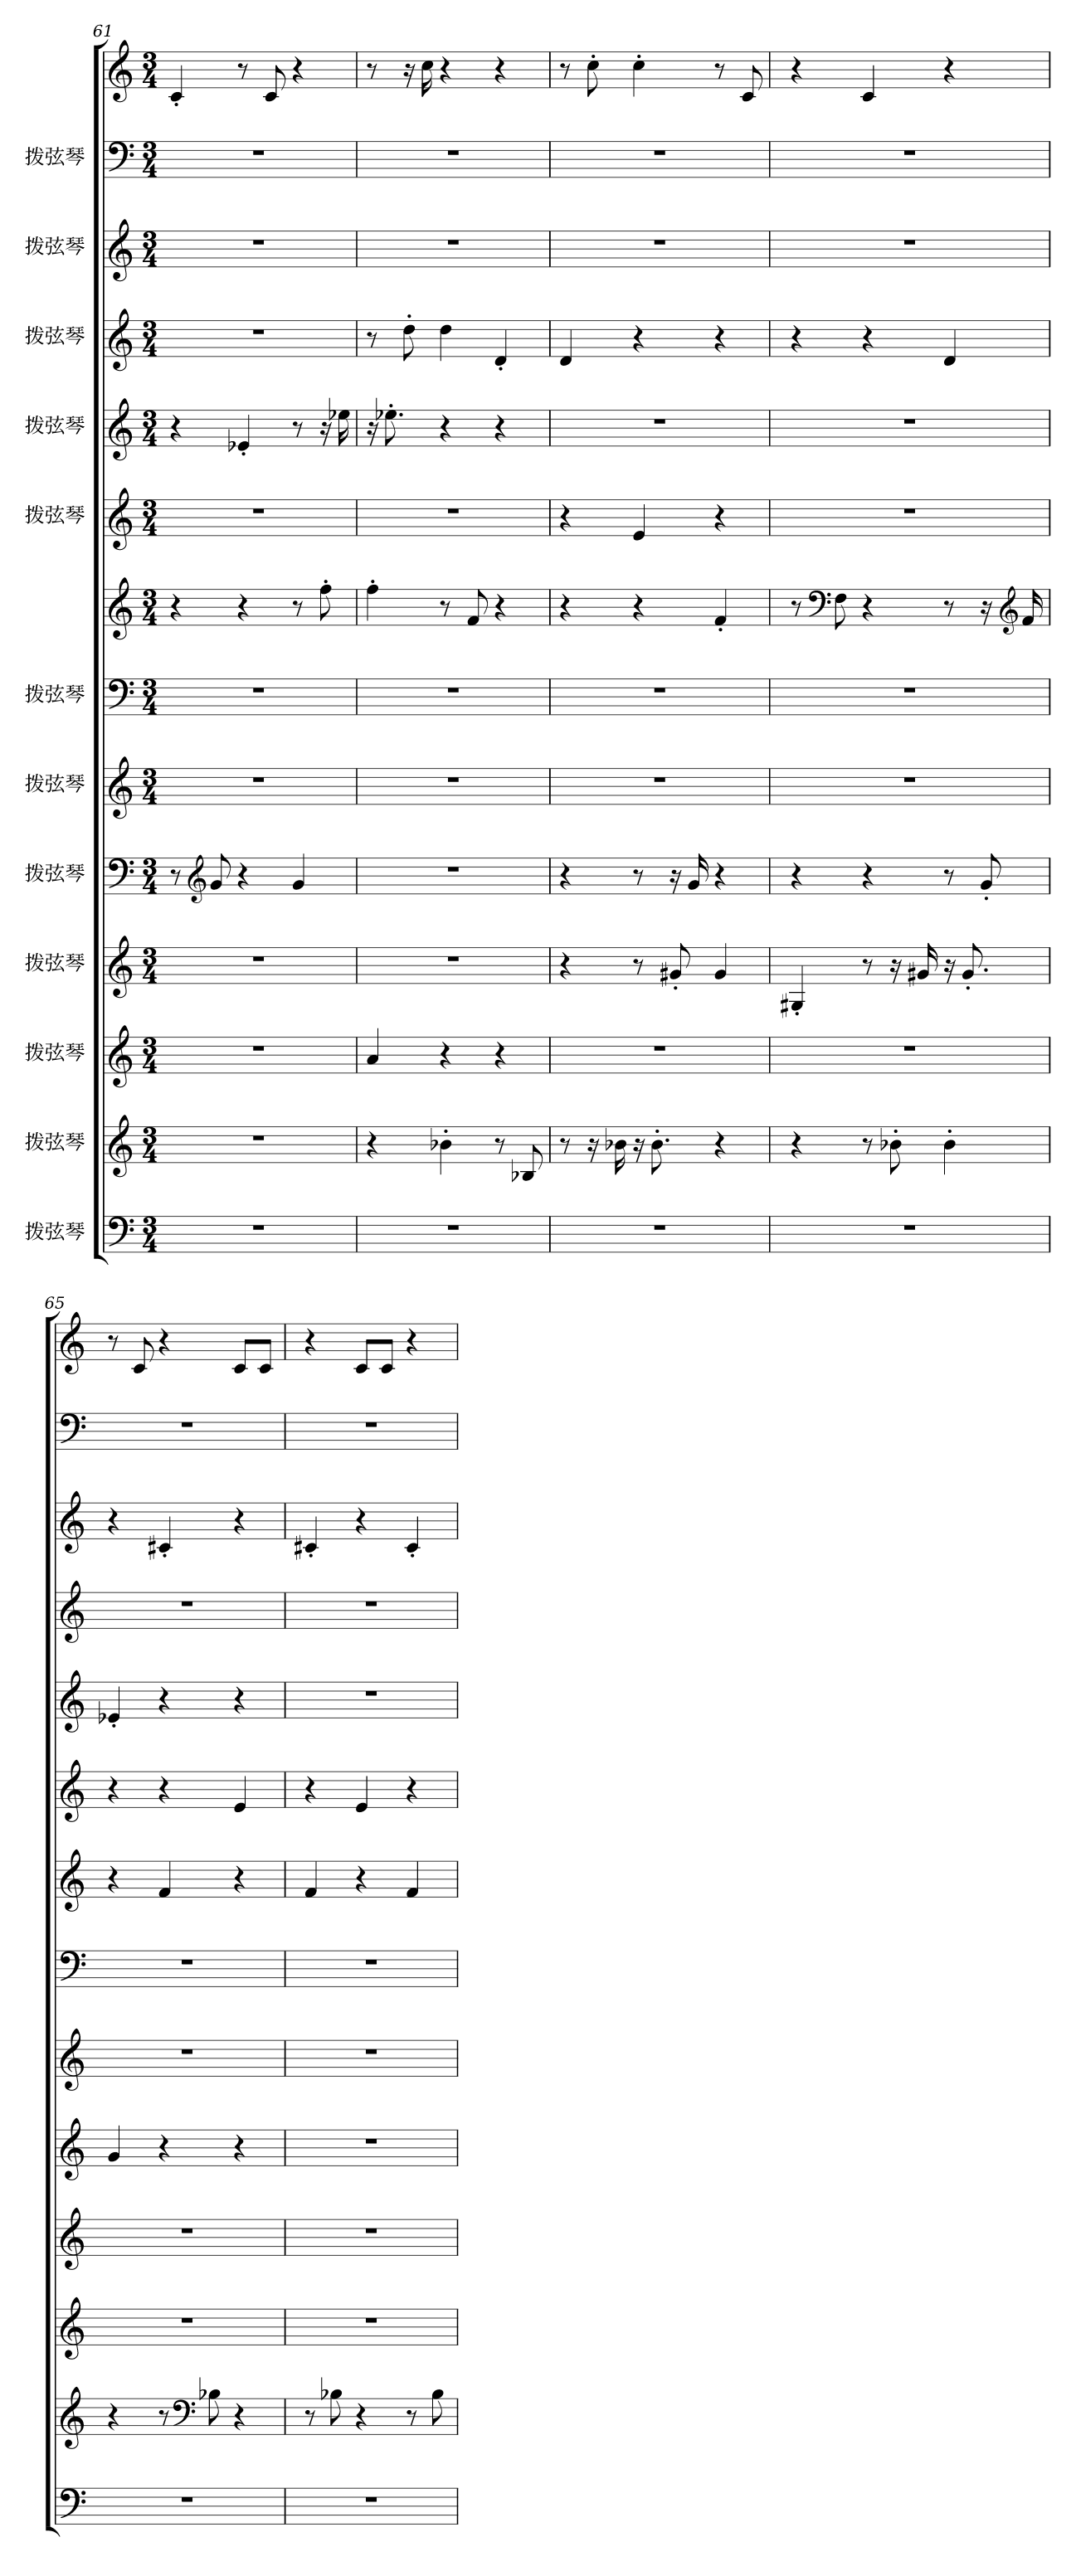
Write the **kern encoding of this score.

**kern	**kern	**kern	**kern	**kern	**kern	**kern	**kern	**kern	**kern	**kern	**kern	**kern	**kern
*part12	*part11	*part10	*part9	*part8	*part7	*part6	*part6	*part5	*part4	*part3	*part2	*part1	*part1
*staff14	*staff13	*staff12	*staff11	*staff10	*staff9	*staff8	*staff7	*staff6	*staff5	*staff4	*staff3	*staff2	*staff1
*I"拨弦琴	*I"拨弦琴	*I"拨弦琴	*I"拨弦琴	*I"拨弦琴	*I"拨弦琴	*I"拨弦琴	*	*I"拨弦琴	*I"拨弦琴	*I"拨弦琴	*I"拨弦琴	*I"拨弦琴	*
!!LO:PB:g=z
*clefF4	*clefG2	*clefG2	*clefG2	*clefF4	*clefG2	*clefF4	*clefG2	*clefG2	*clefG2	*clefG2	*clefG2	*clefF4	*clefG2
*k[]	*k[]	*k[]	*k[]	*k[]	*k[]	*k[]	*k[]	*k[]	*k[]	*k[]	*k[]	*k[]	*k[]
*M3/4	*M3/4	*M3/4	*M3/4	*M3/4	*M3/4	*M3/4	*M3/4	*M3/4	*M3/4	*M3/4	*M3/4	*M3/4	*M3/4
=61	=61	=61	=61	=61	=61	=61	=61	=61	=61	=61	=61	=61	=61
2.r	2.r	2.r	2.r	8r	2.r	2.r	4r	2.r	4r	2.r	2.r	2.r	4c'/
*	*	*	*	*clefG2	*	*	*	*	*	*	*	*	*
.	.	.	.	8g/	.	.	.	.	.	.	.	.	.
.	.	.	.	4r	.	.	4r	.	4e-X'/	.	.	.	8r
.	.	.	.	.	.	.	.	.	.	.	.	.	8c/
.	.	.	.	4g/	.	.	8r	.	8r	.	.	.	4r
.	.	.	.	.	.	.	8ff'\	.	16r	.	.	.	.
.	.	.	.	.	.	.	.	.	16ee-X\	.	.	.	.
=62	=62	=62	=62	=62	=62	=62	=62	=62	=62	=62	=62	=62	=62
2.r	4r	4a/	2.r	2.r	2.r	2.r	4ff'\	2.r	16r	8r	2.r	2.r	8r
.	.	.	.	.	.	.	.	.	8.ee-X'\	.	.	.	.
.	.	.	.	.	.	.	.	.	.	8dd'\	.	.	16r
.	.	.	.	.	.	.	.	.	.	.	.	.	16cc\
.	4b-X'\	4r	.	.	.	.	8r	.	4r	4dd\	.	.	4r
.	.	.	.	.	.	.	8f/	.	.	.	.	.	.
.	8r	4r	.	.	.	.	4r	.	4r	4d'/	.	.	4r
.	8B-X/	.	.	.	.	.	.	.	.	.	.	.	.
=63	=63	=63	=63	=63	=63	=63	=63	=63	=63	=63	=63	=63	=63
2.r	8r	2.r	4r	4r	2.r	2.r	4r	4r	2.r	4d/	2.r	2.r	8r
.	16r	.	.	.	.	.	.	.	.	.	.	.	8cc'\
.	16b-X\	.	.	.	.	.	.	.	.	.	.	.	.
.	16r	.	8r	8r	.	.	4r	4e/	.	4r	.	.	4cc'\
.	8.b-'\	.	.	.	.	.	.	.	.	.	.	.	.
.	.	.	8g#X'/	16r	.	.	.	.	.	.	.	.	.
.	.	.	.	16g/	.	.	.	.	.	.	.	.	.
.	4r	.	4g#/	4r	.	.	4f'/	4r	.	4r	.	.	8r
.	.	.	.	.	.	.	.	.	.	.	.	.	8c/
!!LO:PB:g=z
=64	=64	=64	=64	=64	=64	=64	=64	=64	=64	=64	=64	=64	=64
2.r	4r	2.r	4G#X'/	4r	2.r	2.r	8r	2.r	2.r	4r	2.r	2.r	4r
*	*	*	*	*	*	*	*clefF4	*	*	*	*	*	*
.	.	.	.	.	.	.	8F\	.	.	.	.	.	.
.	8r	.	8r	4r	.	.	4r	.	.	4r	.	.	4c/
.	8b-X'\	.	16r	.	.	.	.	.	.	.	.	.	.
.	.	.	16g#X/	.	.	.	.	.	.	.	.	.	.
.	4b-'\	.	16r	8r	.	.	8r	.	.	4d/	.	.	4r
.	.	.	8.g#'/	.	.	.	.	.	.	.	.	.	.
.	.	.	.	8g'/	.	.	16r	.	.	.	.	.	.
*	*	*	*	*	*	*	*clefG2	*	*	*	*	*	*
.	.	.	.	.	.	.	16f/	.	.	.	.	.	.
=65	=65	=65	=65	=65	=65	=65	=65	=65	=65	=65	=65	=65	=65
2.r	4r	2.r	2.r	4g/	2.r	2.r	4r	4r	4e-X'/	2.r	4r	2.r	8r
.	.	.	.	.	.	.	.	.	.	.	.	.	8c/
.	8r	.	.	4r	.	.	4f/	4r	4r	.	4c#X'/	.	4r
*	*clefF4	*	*	*	*	*	*	*	*	*	*	*	*
.	8B-X\	.	.	.	.	.	.	.	.	.	.	.	.
.	4r	.	.	4r	.	.	4r	4e/	4r	.	4r	.	8c/L
.	.	.	.	.	.	.	.	.	.	.	.	.	8c/J
=66	=66	=66	=66	=66	=66	=66	=66	=66	=66	=66	=66	=66	=66
2.r	8r	2.r	2.r	2.r	2.r	2.r	4f/	4r	2.r	2.r	4c#X'/	2.r	4r
.	8B-X\	.	.	.	.	.	.	.	.	.	.	.	.
.	4r	.	.	.	.	.	4r	4e/	.	.	4r	.	8c/L
.	.	.	.	.	.	.	.	.	.	.	.	.	8c/J
.	8r	.	.	.	.	.	4f/	4r	.	.	4c#'/	.	4r
.	8B-\	.	.	.	.	.	.	.	.	.	.	.	.
=	=	=	=	=	=	=	=	=	=	=	=	=	=
*-	*-	*-	*-	*-	*-	*-	*-	*-	*-	*-	*-	*-	*-
